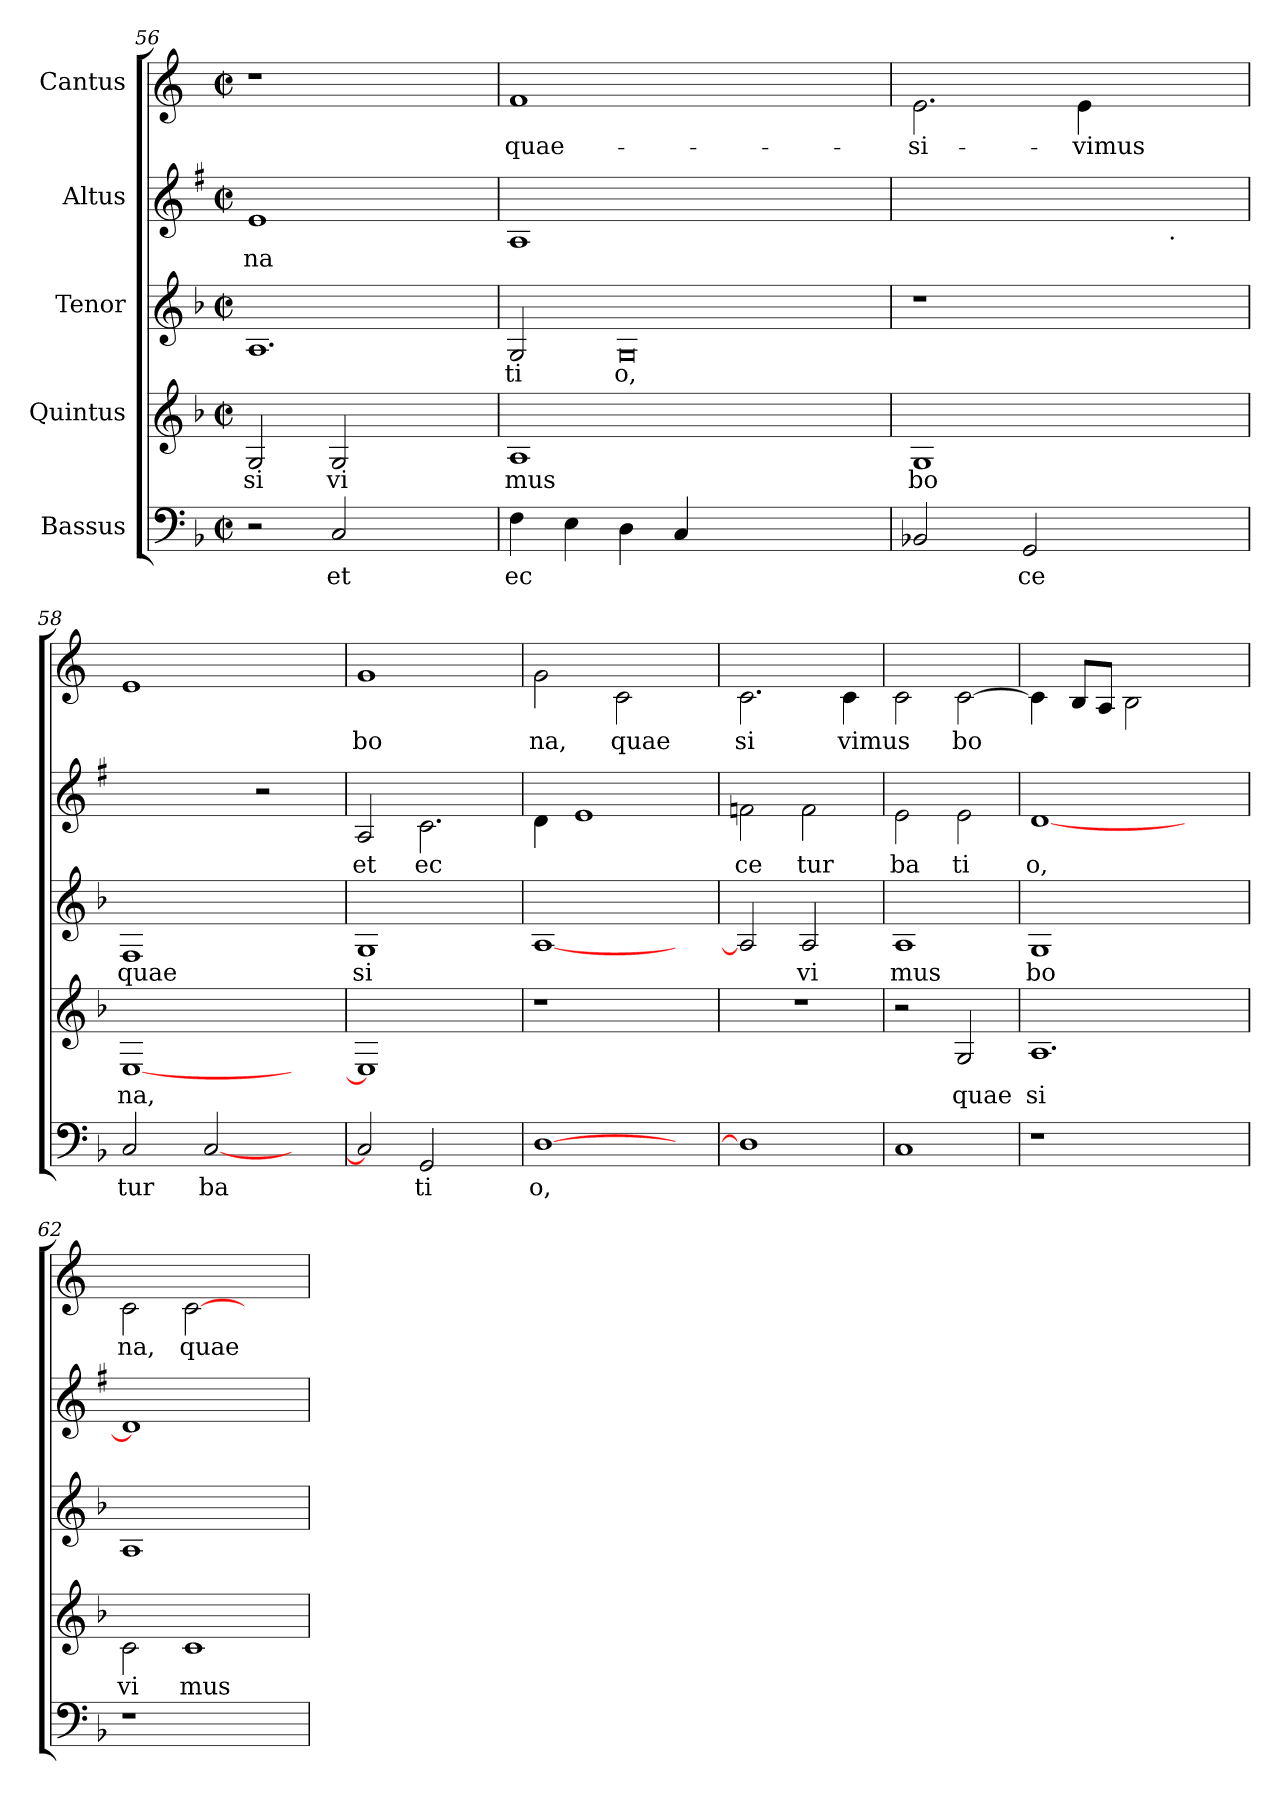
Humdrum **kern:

**kern	**text	**kern	**text	**kern	**text	**kern	**text	**kern	**text
*part5	*part5	*part4	*part4	*part3	*part3	*part2	*part2	*part1	*part1
*staff5	*staff5	*staff4	*staff4	*staff3	*staff3	*staff2	*staff2	*staff1	*staff1
*I"Bassus	*	*I"Quintus	*	*I"Tenor	*	*I"Altus	*	*I"Cantus	*
!!LO:LB:g=z
*clefF4	*	*clefG2	*	*clefG2	*	*clefG2	*	*clefG2	*
*k[b-]	*	*k[b-]	*	*k[b-]	*	*k[f#]	*	*k[]	*
*F:	*	*F:	*	*F:	*	*G:	*	*C:	*
*M2/2	*	*M2/2	*	*M2/2	*	*M2/2	*	*M2/2	*
*met(c|)	*	*met(c|)	*	*met(c|)	*	*met(c|)	*	*met(c|)	*
=56A	=56A	=56A	=56A	=56A	=56A	=56A	=56A	=56A	=56A
!	!	!	!LO:LY:b	!	!	!	!LO:LY:b	!	!
2r	.	2G/	si	1.A	.	1e	na	1r	.
!	!LO:LY:b	!	!LO:LY:b	!	!	!	!	!	!
2C/	et	2G/	vi	.	.	.	.	.	.
2ryy	.	2ryy	.	.	.	2ryy	.	2ryy	.
=56B	=56B	=56B	=56B	=56B	=56B	=56B	=56B	=56B	=56B
!	!LO:LY:b	!	!LO:LY:b	!	!LO:LY:b	!	!	!	!LO:LY:b
4F\	ec	1A	mus	2G/	ti	1A	.	1f	quae-
4E\	.	.	.	.	.	.	.	.	.
!	!	!	!	!	!LO:LY:b	!	!	!	!
4D\	.	.	.	0G	o,	.	.	.	.
4C/	.	.	.	.	.	.	.	.	.
1.ryy	.	1.ryy	.	.	.	1.ryy	.	1.ryy	.
!!LO:LB:g=z
=57A	=57A	=57A	=57A	=57A	=57A	=57A	=57A	=57A	=57A
!	!	!	!LO:LY:b	!	!	!	!	!	!LO:LY:b
2BB-X/	.	1G	bo	1r	.	4ryy	.	2.e\	-si-
.	.	.	.	.	.	4ryy	.	.	.
!	!LO:LY:b	!	!	!	!	!	!	!	!
2GG/	ce	.	.	.	.	4ryy	.	.	.
!	!	!	!	!	!	!	!	!	!LO:LY:b
.	.	.	.	.	.	32ryy	.	4e\	-vimus
.	.	.	.	.	.	32ryy	.	.	.
.	.	.	.	.	.	32ryy	.	.	.
.	.	.	.	.	.	32ryy	.	.	.
.	.	.	.	.	.	32ryy	.	.	.
.	.	.	.	.	.	32ryy	.	.	.
!	!	!	!	!	!	!LO:TX:b:t=.	!	!	!
.	.	.	.	.	.	32ryy	.	.	.
.	.	.	.	.	.	4ryy	.	.	.
8..ryy	.	8..ryy	.	8..ryy	.	.	.	8..ryy	.
=58A	=58A	=58A	=58A	=58A	=58A	=58A	=58A	=58A	=58A
!	!LO:LY:b	!	!LO:LY:b	!	!LO:LY:b	!	!	!	!
2C/	tur	[1E	na,	1F	quae	4ryy	.	1e	.
.	.	.	.	.	.	4ryy	.	.	.
!	!LO:LY:b	!	!	!	!	!	!	!	!
[2C/	ba	.	.	.	.	4ryy	.	.	.
.	.	.	.	.	.	32ryy	.	.	.
.	.	.	.	.	.	2r	.	.	.
4ryy	.	4ryy	.	4ryy	.	.	.	4ryy	.
32ryy	.	32ryy	.	32ryy	.	.	.	32ryy	.
!!LO:LB:g=z
=59	=59	=59	=59	=59	=59	=59	=59	=59	=59
!	!	!	!	!	!LO:LY:b	!	!LO:LY:b	!	!LO:LY:b
2C/]	.	1E]	.	1G	si	2A/	et	1g	bo
!	!LO:LY:b	!	!	!	!	!	!LO:LY:b	!	!
2GG/	ti	.	.	.	.	2.c\	ec	.	.
4ryy	.	4ryy	.	4ryy	.	.	.	4ryy	.
=60	=60	=60	=60	=60	=60	=60	=60	=60	=60
!	!LO:LY:b	!	!	!	!	!	!	!	!LO:LY:b
[1D	o,	1r	.	[1A	.	4d\	.	2g\	na,
.	.	.	.	.	.	1e	.	.	.
!	!	!	!	!	!	!	!	!	!LO:LY:b
.	.	.	.	.	.	.	.	2c\	quae
4ryy	.	4ryy	.	4ryy	.	.	.	4ryy	.
=61	=61	=61	=61	=61	=61	=61	=61	=61	=61
!	!	!	!	!	!	!	!LO:LY:b	!	!LO:LY:b
1D]	.	1r	.	2A/]	.	2fn\	ce	2.c\	si
!	!	!	!	!	!LO:LY:b	!	!LO:LY:b	!	!
.	.	.	.	2A/	vi	2f\	tur	.	.
!	!	!	!	!	!	!	!	!	!LO:LY:b
.	.	.	.	.	.	.	.	4c\	vimus
!!LO:LB:g=z
=61A	=61A	=61A	=61A	=61A	=61A	=61A	=61A	=61A	=61A
!	!	!	!	!	!LO:LY:b	!	!LO:LY:b	!	!
1C	.	2r	.	1A	mus	2e\	ba	2c\	.
!	!	!	!LO:LY:b	!	!	!	!LO:LY:b	!	!LO:LY:b
.	.	2G/	quae	.	.	2e\	ti	[2c\	bo
!!LO:LB:g=z
=62A	=62A	=62A	=62A	=62A	=62A	=62A	=62A	=62A	=62A
!	!	!	!LO:LY:b	!	!LO:LY:b	!	!LO:LY:b	!	!
1r	.	1.A	si	1G	bo	[1d	o,	4c\]	.
.	.	.	.	.	.	.	.	8B/L	.
.	.	.	.	.	.	.	.	8A/J	.
.	.	.	.	.	.	.	.	2B\	.
2ryy	.	.	.	2ryy	.	2ryy	.	2ryy	.
=62B	=62B	=62B	=62B	=62B	=62B	=62B	=62B	=62B	=62B
!	!	!	!LO:LY:b	!	!	!	!	!	!LO:LY:b
1r	.	2c\	vi	1A	.	1d]	.	2c\	na,
!	!	!	!LO:LY:b	!	!	!	!	!	!LO:LY:b
.	.	1c	mus	.	.	.	.	[2c\	quae
2ryy	.	.	.	2ryy	.	2ryy	.	2ryy	.
=	=	=	=	=	=	=	=	=	=
*-	*-	*-	*-	*-	*-	*-	*-	*-	*-
